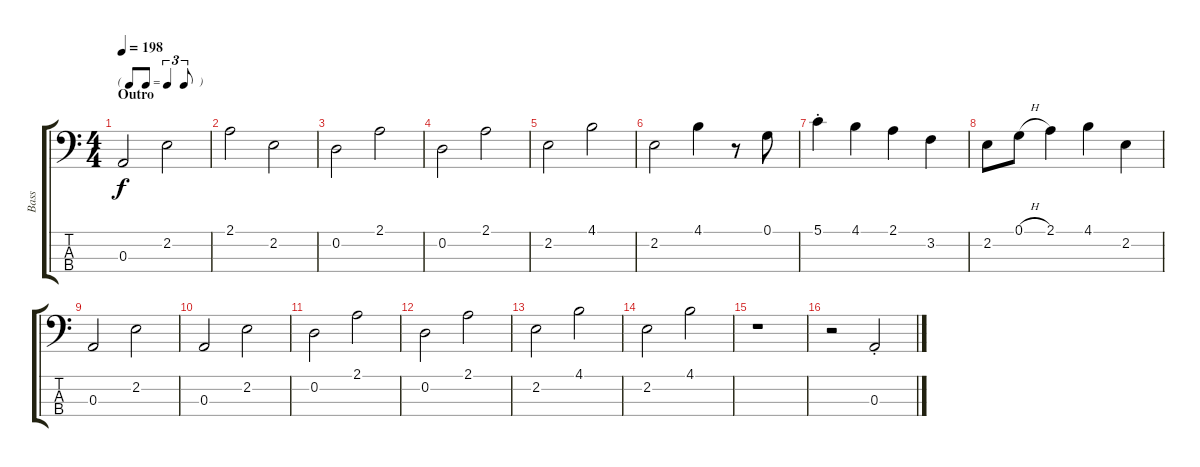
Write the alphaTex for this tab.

\track ("Bass" "Bass") {instrument acousticbass}
\staff {score tabs}
\tuning (G2 D2 A1 E1) {hide}
\ts (4 4)
\tf triplet8th
\section ("" "Outro")
\tempo 198
\clef f4
\ks c
0.3.2{dy f} 2.2.2 |
2.1.2 2.2.2 |
0.2.2 2.1.2 |
0.2.2 2.1.2 |
2.2.2 4.1.2 |
2.2.2 4.1.4 r.8 0.1.8 |
5.1{st}.4 4.1.4 2.1.4 3.2.4 |
2.2.8 0.1{h}.8 2.1.4 4.1.4 2.2.4 |
0.3.2 2.2.2 |
0.3.2 2.2.2 |
0.2.2 2.1.2 |
0.2.2 2.1.2 |
2.2.2 4.1.2 |
2.2.2 4.1.2 |
r.1 |
r.2 0.3{st}.2
